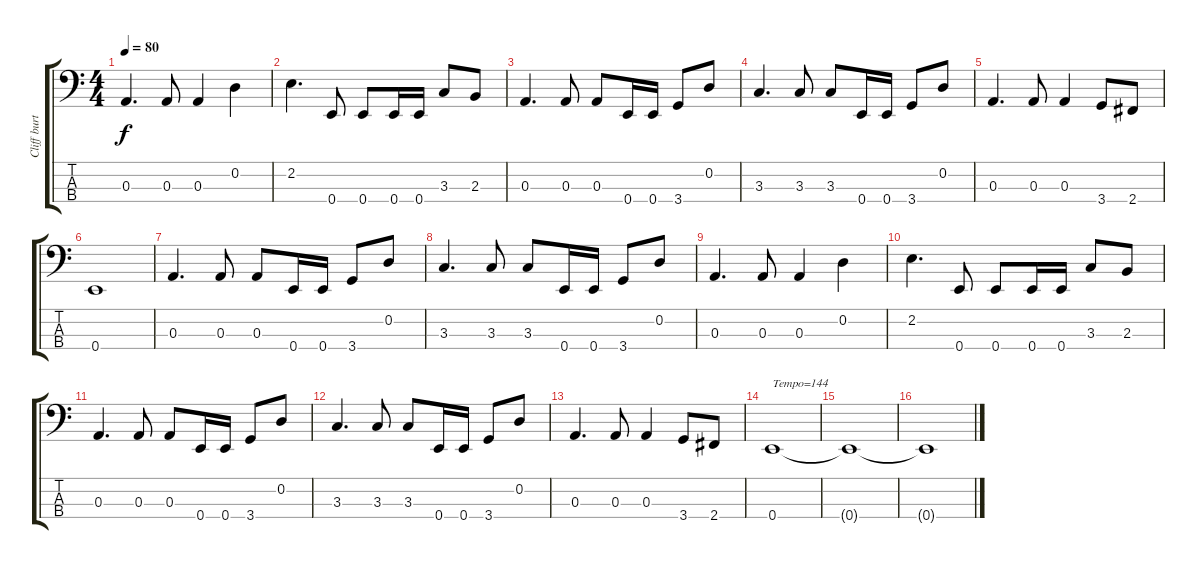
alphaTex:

\track ("Cliff burton" "Cliff burt") {instrument electricbassfinger}
\staff {score tabs}
\tuning (G2 D2 A1 E1) {hide}
\ts (4 4)
\tempo 80
\clef f4
\ks c
0.3.4{d dy f} 0.3.8 0.3.4 0.2.4 |
2.2.4{d} 0.4.8 0.4.8 0.4.16 0.4.16 3.3.8 2.3.8 |
0.3.4{d} 0.3.8 0.3.8 0.4.16 0.4.16 3.4.8 0.2.8 |
3.3.4{d} 3.3.8 3.3.8 0.4.16 0.4.16 3.4.8 0.2.8 |
0.3.4{d} 0.3.8 0.3.4 3.4.8 2.4.8 |
0.4.1 |
0.3.4{d} 0.3.8 0.3.8 0.4.16 0.4.16 3.4.8 0.2.8 |
3.3.4{d} 3.3.8 3.3.8 0.4.16 0.4.16 3.4.8 0.2.8 |
0.3.4{d} 0.3.8 0.3.4 0.2.4 |
2.2.4{d} 0.4.8 0.4.8 0.4.16 0.4.16 3.3.8 2.3.8 |
0.3.4{d} 0.3.8 0.3.8 0.4.16 0.4.16 3.4.8 0.2.8 |
3.3.4{d} 3.3.8 3.3.8 0.4.16 0.4.16 3.4.8 0.2.8 |
0.3.4{d} 0.3.8 0.3.4 3.4.8 2.4.8 |
0.4.1{txt "Tempo=144"} |
0.4{t}.1 |
0.4{t}.1
